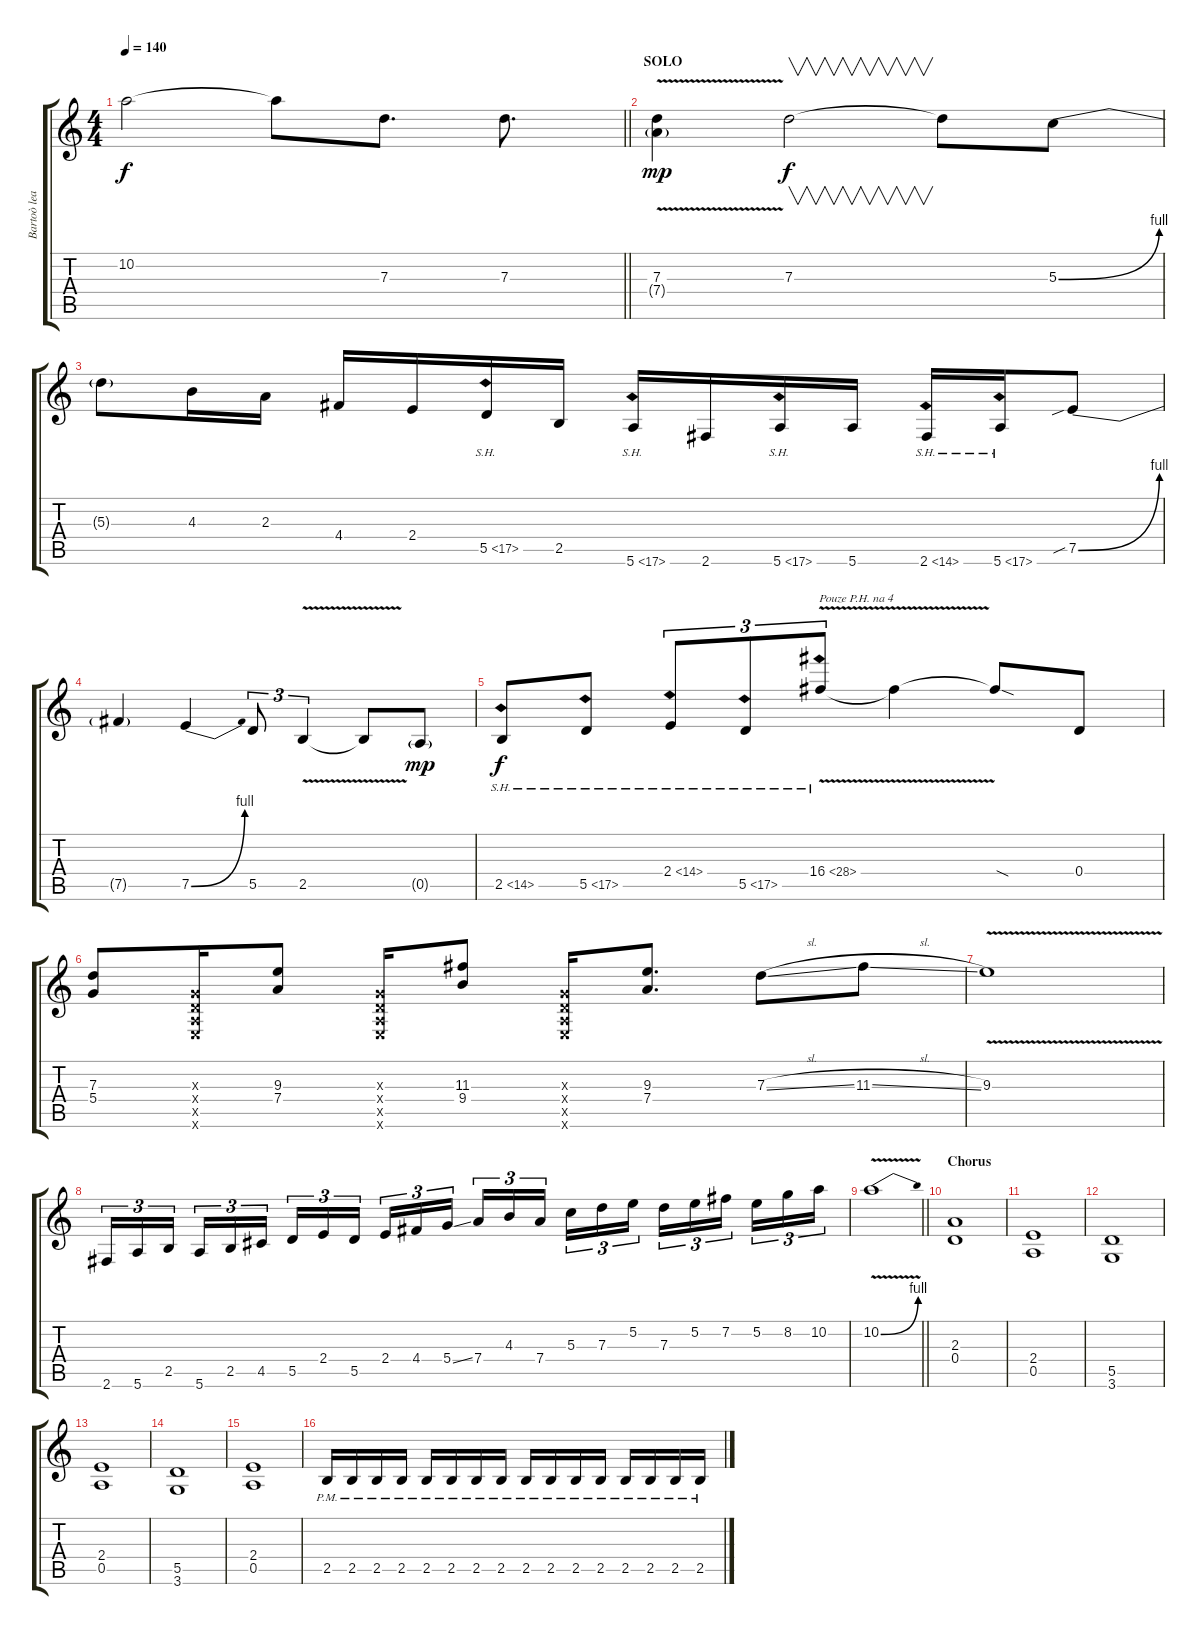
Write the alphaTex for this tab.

\track ("Bartoò lead" "Bartoò lea") {instrument distortionguitar}
\staff {score tabs}
\tuning (E4 B3 G3 D3 A2 E2) {hide}
\ts (4 4)
\tempo 140
\clef g2
\barLineRight lightlight
\ks c
10.2{t}.2{dy f} 10.2{t}.8 7.3.8{d} 7.3.8{d} |
\section ("" "SOLO ")
(7.3{v} 7.4{g}).4{dy mp} 7.3.2{v dy f} 7.3{t}.8 5.3{be (bend 0 0 60 4)}.8 |
5.3{t}.8 4.3.16 2.3.16 4.4.16 2.4.16 5.5{sh 12}.16 2.5.16 5.6{sh 12}.16 2.6.16 5.6{sh 12}.16 5.6.16 2.6{sh 12}.16 5.6{sh 12}.16 7.5{be (bend 0 0 60 4) sib}.8 |
7.5{t}.4 7.5{be (bend 0 0 60 4)}.4 5.5.8{tu (3 2)} 2.5{v}.4{tu (3 2)} 2.5{t}.8 0.5{g}.8{dy mp} |
2.5{sh 12}.8{dy f} 5.5{sh 12}.8 2.4{sh 12}.8{tu (3 2)} 5.5{sh 12}.8{tu (3 2)} 16.4{sh 12 v}.8{tu (3 2) txt "Pouze P.H. na 4"} 16.4{t}.4 16.4{sod t}.8 0.4.8 |
(7.3 5.4).8 (0.3{x} 0.4{x} 0.5{x} 0.6{x}).16 (9.3 7.4).8 (0.3{x} 0.4{x} 0.5{x} 0.6{x}).16 (11.3 9.4).8 (0.3{x} 0.4{x} 0.5{x} 0.6{x}).16 (9.3 7.4).8{d} 7.3{sl}.8 11.3{sl}.8 |
9.3{v}.1 |
2.6.16{tu (3 2)} 5.6.16{tu (3 2)} 2.5.16{tu (3 2) beam splitsecondary} 5.6.16{tu (3 2)} 2.5.16{tu (3 2)} 4.5.16{tu (3 2)} 5.5.16{tu (3 2)} 2.4.16{tu (3 2)} 5.5.16{tu (3 2) beam splitsecondary} 2.4.16{tu (3 2)} 4.4.16{tu (3 2)} 5.4{ss}.16{tu (3 2)} 7.4.16{tu (3 2)} 4.3.16{tu (3 2)} 7.4.16{tu (3 2) beam splitsecondary} 5.3.16{tu (3 2)} 7.3.16{tu (3 2)} 5.2.16{tu (3 2)} 7.3.16{tu (3 2)} 5.2.16{tu (3 2)} 7.2.16{tu (3 2) beam splitsecondary} 5.2.16{tu (3 2)} 8.2.16{tu (3 2)} 10.2.16{tu (3 2)} |
\barLineRight lightlight
10.2{be (bend 0 0 60 4) v}.1 |
\section ("" "Chorus")
(2.3 0.4).1{volume 13} |
(2.4 0.5).1 |
(5.5 3.6).1 |
(2.4 0.5).1 |
(5.5 3.6).1 |
(2.4 0.5).1 |
2.5{pm}.16 2.5{pm}.16 2.5{pm}.16 2.5{pm}.16 2.5{pm}.16 2.5{pm}.16 2.5{pm}.16 2.5{pm}.16 2.5{pm}.16 2.5{pm}.16 2.5{pm}.16 2.5{pm}.16 2.5{pm}.16 2.5{pm}.16 2.5{pm}.16 2.5{pm}.16
